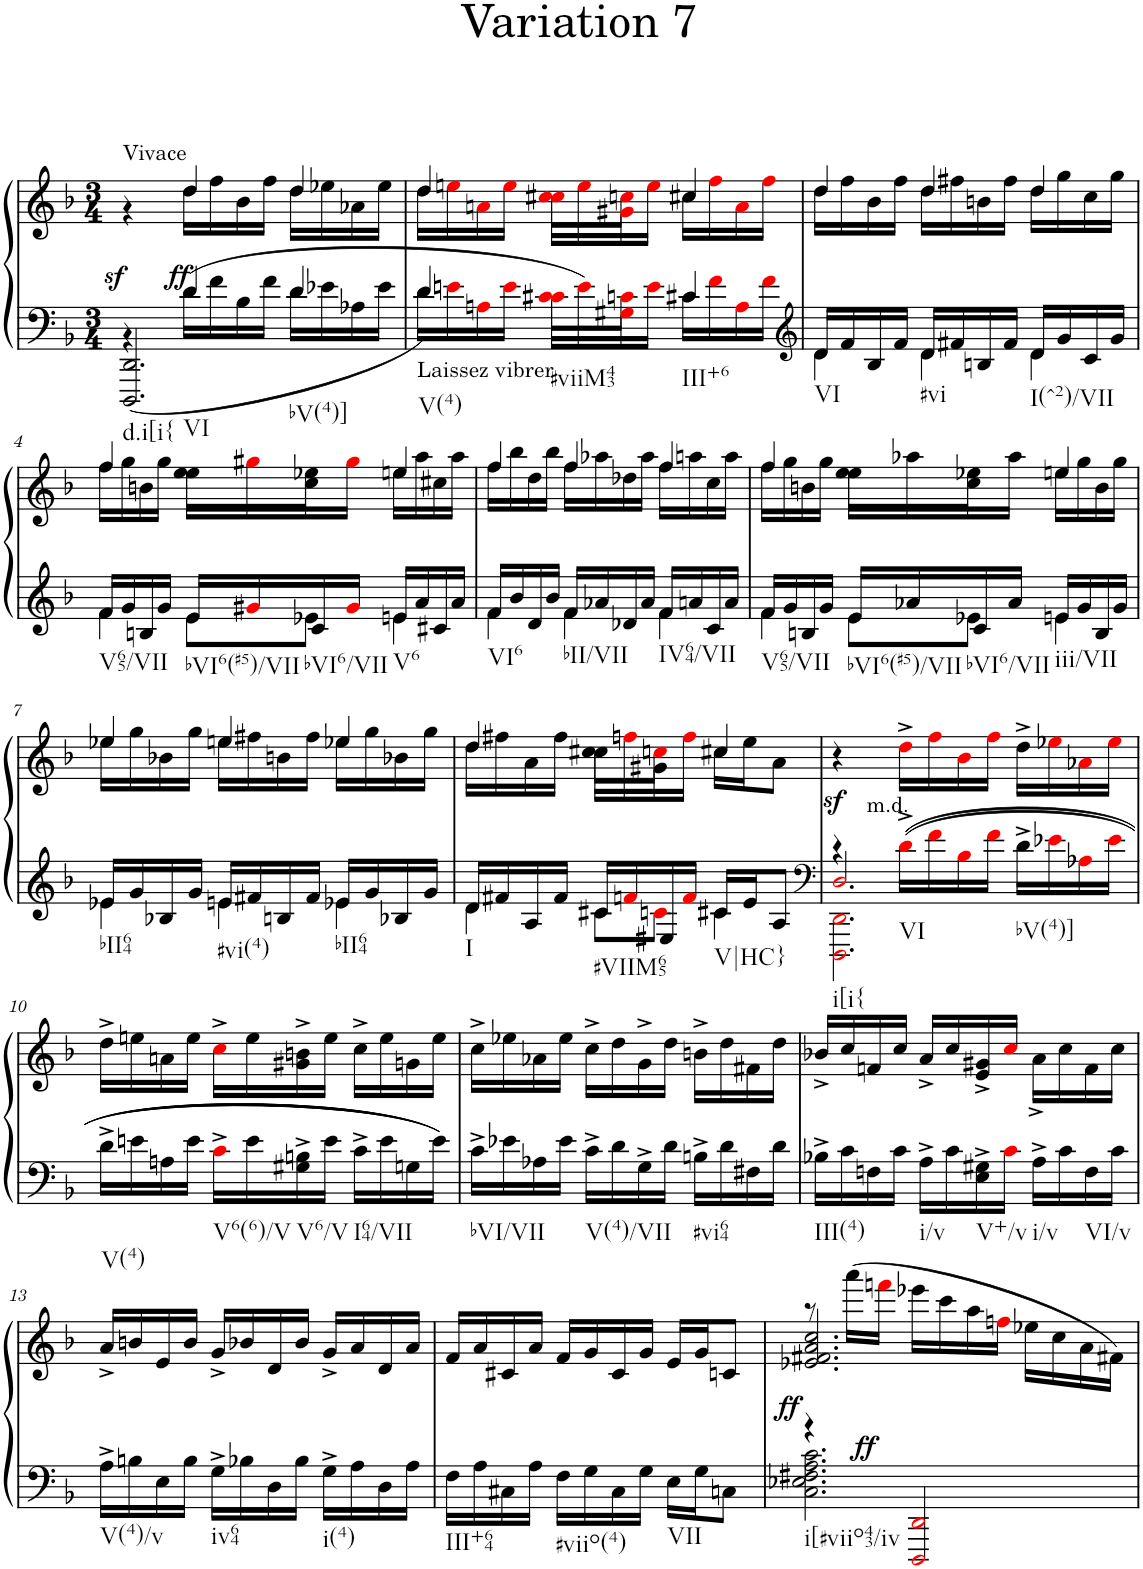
**kern	**kern	**dynam
*part1	*part1	*part1
*staff2	*staff1	*staff1/2
*I"Piano	*	*
*I'Pno.	*	*
*clefF4	*clefG2	*
*k[b-]	*k[b-]	*
*M3/4	*M3/4	*
=1	=1	=1
*^	*^	*
*	*^	*	*	*
!	!	!	!LO:TX:a:t=Vivace	!	!
!LO:TX:b:t=d.i[i{	!	!	!	!	!
!LO:TX:b:t=VI	!	!	!	!	!
!LO:TX:b:t=bV(4)]	!	!	!	!	!
!	!	!	!	!	!LO:DY:a=2
4ryy	4r	2.DDD/ 2.DD/	4ryy	4r	sf
!	!	!	!	!	!LO:DY:a=2
16d\LL	4d/	.	16dd\LL	4dd/	ff
16f\	.	.	16ff\	.	.
16B-\	.	.	16b-\	.	.
16f\JJ	.	.	16ff\JJ	.	.
16d\LL	4d/	.	16dd\LL	4dd/	.
16e-X\	.	.	16ee-X\	.	.
16A-X\	.	.	16a-X\	.	.
16e-\JJ	.	.	16ee-\JJ	.	.
=2	=2	=2	=2	=2	=2
!LO:TX:b:t=Laissez vibrer	!	!	!	!	!
!LO:TX:b:t=#viiM43	!	!	!	!	!
16d\LL	4d/	4.ryy	16dd\LL	4dd/	.
16eni\	.	.	16eeni\	.	.
16Ani\	.	.	16ani\	.	.
16ei\JJ	.	.	16eei\JJ	.	.
!LO:TX:b:t=III+6	!	!	!	!	!
16c#Xi\LL	8c#i\L	.	16cc#Xi\LL	8cc#i\L	.
16ei\	.	.	16eei\	.	.
16G#Xi\	8cni\J	8ryy	16g#Xi\	8ccni\J	.
16ei\JJ	.	.	16eei\JJ	.	.
!LO:TX:b:t=V(4)	!	!	!	!	!
16c#X\LL	4c#/	4ryy	16cc#X\LL	4cc#/	.
16fi\	.	.	16ffi\	.	.
16Ai\	.	.	16ai\	.	.
16fi\JJ	.	.	16ffi\JJ	.	.
=3	=3	=3	=3	=3	=3
*clefG2	*	*	*	*	*
!LO:TX:b:t=VI	!	!	!	!	!
16d/LL	4d\	4.ryy	16dd\LL	4dd/	.
16f/	.	.	16ff\	.	.
16B-/	.	.	16b-\	.	.
16f/JJ	.	.	16ff\JJ	.	.
!LO:TX:b:t=#vi	!	!	!	!	!
16d/LL	4d\	.	16dd\LL	4dd/	.
16f#X/	.	.	16ff#X\	.	.
16Bn/	.	8ryy	16bn\	.	.
16f#/JJ	.	.	16ff#\JJ	.	.
!LO:TX:b:t=I(^2)/VII	!	!	!	!	!
16d/LL	4d\	4ryy	16dd\LL	4dd/	.
16g/	.	.	16gg\	.	.
16c/	.	.	16cc\	.	.
16g/JJ	.	.	16gg\JJ	.	.
!!LO:LB:g=z	!!
=4	=4	=4	=4	=4	=4
!LO:TX:b:t=V65/VII	!	!	!	!	!
16f/LL	4f\	4.ryy	16ff\LL	4ff/	.
16g/	.	.	16gg\	.	.
16Bn/	.	.	16bn\	.	.
16g/JJ	.	.	16gg\JJ	.	.
!LO:TX:b:t=bVI6(#5)/VII	!	!	!	!	!
16e/LL	8e\L	.	16ee\LL	8ee\L	.
16g#Xi/	.	.	16gg#Xi\	.	.
!LO:TX:b:t=bVI6/VII	!	!	!	!	!
16c/	8e-X\J	8ryy	16cc\	8ee-X\J	.
16g#i/JJ	.	.	16gg#i\JJ	.	.
!LO:TX:b:t=V6	!	!	!	!	!
16en/LL	4e\	4ryy	16een\LL	4ee/	.
16a/	.	.	16aa\	.	.
16c#X/	.	.	16cc#X\	.	.
16a/JJ	.	.	16aa\JJ	.	.
=5	=5	=5	=5	=5	=5
!LO:TX:b:t=VI6	!	!	!	!	!
16f/LL	4f\	4.ryy	16ff\LL	4ff/	.
16b-/	.	.	16bb-\	.	.
16d/	.	.	16dd\	.	.
16b-/JJ	.	.	16bb-\JJ	.	.
!LO:TX:b:t=bII/VII	!	!	!	!	!
16f/LL	4f\	.	16ff\LL	4ff/	.
16a-X/	.	.	16aa-X\	.	.
16d-X/	.	8ryy	16dd-X\	.	.
16a-/JJ	.	.	16aa-\JJ	.	.
!LO:TX:b:t=IV64/VII	!	!	!	!	!
16f/LL	4f\	4ryy	16ff\LL	4ff/	.
16an/	.	.	16aan\	.	.
16c/	.	.	16cc\	.	.
16a/JJ	.	.	16aa\JJ	.	.
=6	=6	=6	=6	=6	=6
!LO:TX:b:t=V65/VII	!	!	!	!	!
16f/LL	4f\	4.ryy	16ff\LL	4ff/	.
16g/	.	.	16gg\	.	.
16Bn/	.	.	16bn\	.	.
16g/JJ	.	.	16gg\JJ	.	.
!LO:TX:b:t=bVI6(#5)/VII	!	!	!	!	!
16e/LL	8e\L	.	16ee\LL	8ee\L	.
16a-X/	.	.	16aa-X\	.	.
!LO:TX:b:t=bVI6/VII	!	!	!	!	!
16c/	8e-X\J	8ryy	16cc\	8ee-X\J	.
16a-/JJ	.	.	16aa-\JJ	.	.
!LO:TX:b:t=iii/VII	!	!	!	!	!
16en/LL	4e\	4ryy	16een\LL	4ee/	.
16g/	.	.	16gg\	.	.
16B/	.	.	16b\	.	.
16g/JJ	.	.	16gg\JJ	.	.
!!LO:LB:g=z	!!
=7	=7	=7	=7	=7	=7
!LO:TX:b:t=bII64	!	!	!	!	!
16e-X/LL	4e-\	4.ryy	16ee-X\LL	4ee-/	.
16g/	.	.	16gg\	.	.
16B-X/	.	.	16b-X\	.	.
16g/JJ	.	.	16gg\JJ	.	.
!LO:TX:b:t=#vi(4)	!	!	!	!	!
16en/LL	4e\	.	16een\LL	4ee/	.
16f#X/	.	.	16ff#X\	.	.
16Bn/	.	8ryy	16bn\	.	.
16f#/JJ	.	.	16ff#\JJ	.	.
!LO:TX:b:t=bII64	!	!	!	!	!
16e-X/LL	4e-\	4ryy	16ee-X\LL	4ee-/	.
16g/	.	.	16gg\	.	.
16B-X/	.	.	16b-X\	.	.
16g/JJ	.	.	16gg\JJ	.	.
=8	=8	=8	=8	=8	=8
!LO:TX:b:t=I	!	!	!	!	!
16d/LL	4d\	4.ryy	16dd\LL	4dd/	.
16f#X/	.	.	16ff#X\	.	.
16A/	.	.	16a\	.	.
16f#/JJ	.	.	16ff#\JJ	.	.
!LO:TX:b:t=#VIIM65	!	!	!	!	!
16c#X/LL	8c#\L	.	16cc#X\LL	8cc#\L	.
16fni/	.	.	16ffni\	.	.
16E#X/	8cni\J	8ryy	16g#X\	8ccni\J	.
16fi/JJ	.	.	16ffi\JJ	.	.
!LO:TX:b:t=V|HC}	!	!	!	!	!
16c#X/LL	4c#\	4ryy	16cc#X\LL	4cc#/	.
16e/J	.	.	16ee\J	.	.
8A/J	.	.	8a\J	.	.
*	*	*	*v	*v	*
=9	=9	=9	=9	=9
*clefF4	*	*	*	*
!LO:TX:b:t=VI	!	!	!	!
!	!	!	!	!LO:DY:b
4r	2.Di/	2.DDDi\ 2.DDi\	4r	sf
!LO:TX:a:t=m.d.	!	!	!	!
!LO:TX:b:t=bV(4)]	!	!	!	!
16d^>i\LL	.	.	16dd^i\LL	.
16fi\	.	.	16ffi\	.
16B-i\	.	.	16b-i\	.
16fi\JJ	.	.	16ffi\JJ	.
!LO:TX:b:t=i[i{	!	!	!	!
16d^>\LL	.	.	16dd^\LL	.
16e-Xi\	.	.	16ee-Xi\	.
16A-Xi\	.	.	16a-Xi\	.
16e-i\JJ	.	.	16ee-i\JJ	.
*	*v	*v	*	*
!!LO:LB:g=z
=10	=10	=10	=10
!LO:TX:b:t=V(4)	!	!	!
16d^>\LL	2.ryy	16dd^\LL	.
16en\	.	16een\	.
16An\	.	16an\	.
16e\JJ	.	16ee\JJ	.
!LO:TX:b:t=V6(6)/V	!	!	!
16c^>i\LL	.	16cc^i\LL	.
16e\	.	16ee\	.
!LO:TX:b:t=V6/V	!	!	!
16G#X\^> 16Bn\^>	.	16g#X\^ 16bn\^	.
16e\JJ	.	16ee\JJ	.
!LO:TX:b:t=I64/VII	!	!	!
16c^>\LL	.	16cc^\LL	.
16e\	.	16ee\	.
16Gn\	.	16gn\	.
16e\JJ	.	16ee\JJ	.
=11	=11	=11	=11
!LO:TX:b:t=bVI/VII	!	!	!
16c^>\LL	2.ryy	16cc^\LL	.
16e-X\	.	16ee-X\	.
16A-X\	.	16a-X\	.
16e-\JJ	.	16ee-\JJ	.
!LO:TX:b:t=V(4)/VII	!	!	!
16c^>\LL	.	16cc^\LL	.
16d\	.	16dd\	.
16G^>\	.	16g^\	.
16d\JJ	.	16dd\JJ	.
!LO:TX:b:t=#vi64	!	!	!
16Bn^>\LL	.	16bn^\LL	.
16d\	.	16dd\	.
16F#X\	.	16f#X\	.
16d\JJ	.	16dd\JJ	.
=12	=12	=12	=12
!LO:TX:b:t=III(4)	!	!	!
16B-X^>\LL	2.ryy	16b-X^</LL	.
16c\	.	16cc/	.
16Fn\	.	16fn/	.
16c\JJ	.	16cc/JJ	.
!LO:TX:b:t=i/v	!	!	!
16A^>\LL	.	16a^/LL	.
16c\	.	16cc/	.
!LO:TX:b:t=V+/v	!	!	!
16E\^> 16G#X\^>	.	16e/^ 16g#X/^	.
16ci\JJ	.	16cci/JJ	.
!LO:TX:b:t=i/v	!	!	!
16A^>\LL	.	16a^<\LL	.
16c\	.	16cc\	.
!LO:TX:b:t=VI/v	!	!	!
16F\	.	16f\	.
16c\JJ	.	16cc\JJ	.
!!LO:LB:g=z
=13	=13	=13	=13
!LO:TX:b:t=V(4)/v	!	!	!
16A^>\LL	2.ryy	16a^</LL	.
16Bn\	.	16bn/	.
16E\	.	16e/	.
16B\JJ	.	16b/JJ	.
!LO:TX:b:t=iv64	!	!	!
16G^>\LL	.	16g^/LL	.
16B-X\	.	16b-X/	.
16D\	.	16d/	.
16B-\JJ	.	16b-/JJ	.
!LO:TX:b:t=i(4)	!	!	!
16G^>\LL	.	16g^/LL	.
16A\	.	16a/	.
16D\	.	16d/	.
16A\JJ	.	16a/JJ	.
=14	=14	=14	=14
!LO:TX:b:t=III+64	!	!	!
16F\LL	2.ryy	16f/LL	.
16A\	.	16a/	.
16C#X\	.	16c#X/	.
16A\JJ	.	16a/JJ	.
!LO:TX:b:t=#viio(4)	!	!	!
16F\LL	.	16f/LL	.
16G\	.	16g/	.
16C#\	.	16c#/	.
16G\JJ	.	16g/JJ	.
!LO:TX:b:t=VII	!	!	!
16E\LL	.	16e/LL	.
16G\J	.	16g/J	.
8Cn\J	.	8cn/J	.
=15	=15	=15	=15
*	*	*^	*
!LO:TX:b:t=i[#viio43/iv	!	!	!	!
!	!	!	!	!LO:DY:b
4r	2.C\ 2.E-X\ 2.F#X\ 2.A\ 2.c\	8r	2.e-X/ 2.f#X/ 2.a/ 2.cc/	ff
.	.	(>16aaa\LL	.	.
!	!	!	!	!LO:DY:a
.	.	16fffni\JJ	.	ff
2DDDi/ 2DDi/	.	16eee-X\LL	.	.
.	.	16ccc\	.	.
.	.	16aa\	.	.
.	.	16ffni\JJ	.	.
.	.	16ee-X\LL	.	.
.	.	16cc\	.	.
.	.	16a\	.	.
.	.	16f#X\JJ)	.	.
*v	*v	*	*	*
*	*v	*v	*
=	=	=
*-	*-	*-
